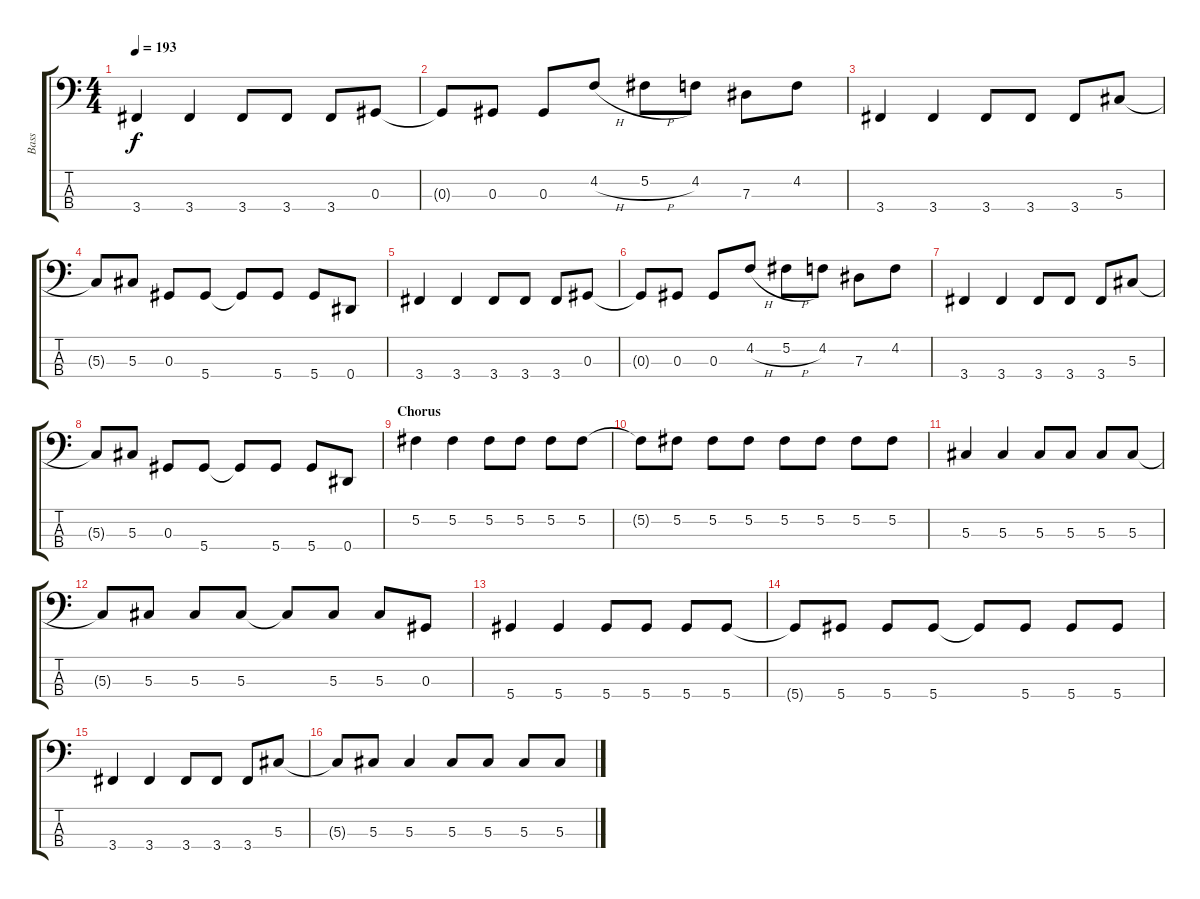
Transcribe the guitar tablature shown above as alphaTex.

\track ("Bass" "Bass") {instrument electricbasspick}
\staff {score tabs}
\tuning (Gb2 Db2 Ab1 Eb1) {hide}
\ts (4 4)
\tempo 193
\clef f4
\ks c
3.4.4{dy f} 3.4.4 3.4.8 3.4.8 3.4.8 0.3.8 |
0.3{t}.8 0.3.8 0.3.8 4.2{h}.8 5.2{h}.8 4.2.8 7.3.8 4.2.8 |
3.4.4 3.4.4 3.4.8 3.4.8 3.4.8 5.3.8 |
5.3{t}.8 5.3.8 0.3.8 5.4.8 5.4{t}.8 5.4.8 5.4.8 0.4.8 |
3.4.4 3.4.4 3.4.8 3.4.8 3.4.8 0.3.8 |
0.3{t}.8 0.3.8 0.3.8 4.2{h}.8 5.2{h}.8 4.2.8 7.3.8 4.2.8 |
3.4.4 3.4.4 3.4.8 3.4.8 3.4.8 5.3.8 |
5.3{t}.8 5.3.8 0.3.8 5.4.8 5.4{t}.8 5.4.8 5.4.8 0.4.8 |
\section ("" "Chorus")
5.2.4 5.2.4 5.2.8 5.2.8 5.2.8 5.2.8 |
5.2{t}.8 5.2.8 5.2.8 5.2.8 5.2.8 5.2.8 5.2.8 5.2.8 |
5.3.4 5.3.4 5.3.8 5.3.8 5.3.8 5.3.8 |
5.3{t}.8 5.3.8 5.3.8 5.3.8 5.3{t}.8 5.3.8 5.3.8 0.3.8 |
5.4.4 5.4.4 5.4.8 5.4.8 5.4.8 5.4.8 |
5.4{t}.8 5.4.8 5.4.8 5.4.8 5.4{t}.8 5.4.8 5.4.8 5.4.8 |
3.4.4 3.4.4 3.4.8 3.4.8 3.4.8 5.3.8 |
5.3{t}.8 5.3.8 5.3.4 5.3.8 5.3.8 5.3.8 5.3.8
